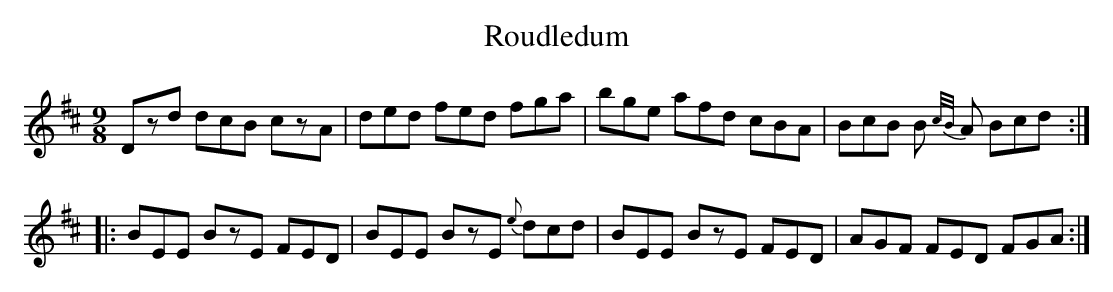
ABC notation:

X:1
T: Roudledum
M: 9/8
L: 1/8
K: D
Dzd dcB czA | ded fed fga | bge afd cBA | BcB B {c/B/}A Bcd :|
|:BEE BzE FED | BEE BzE {e}dcd | BEE BzE FED | AGF FED FGA :|
